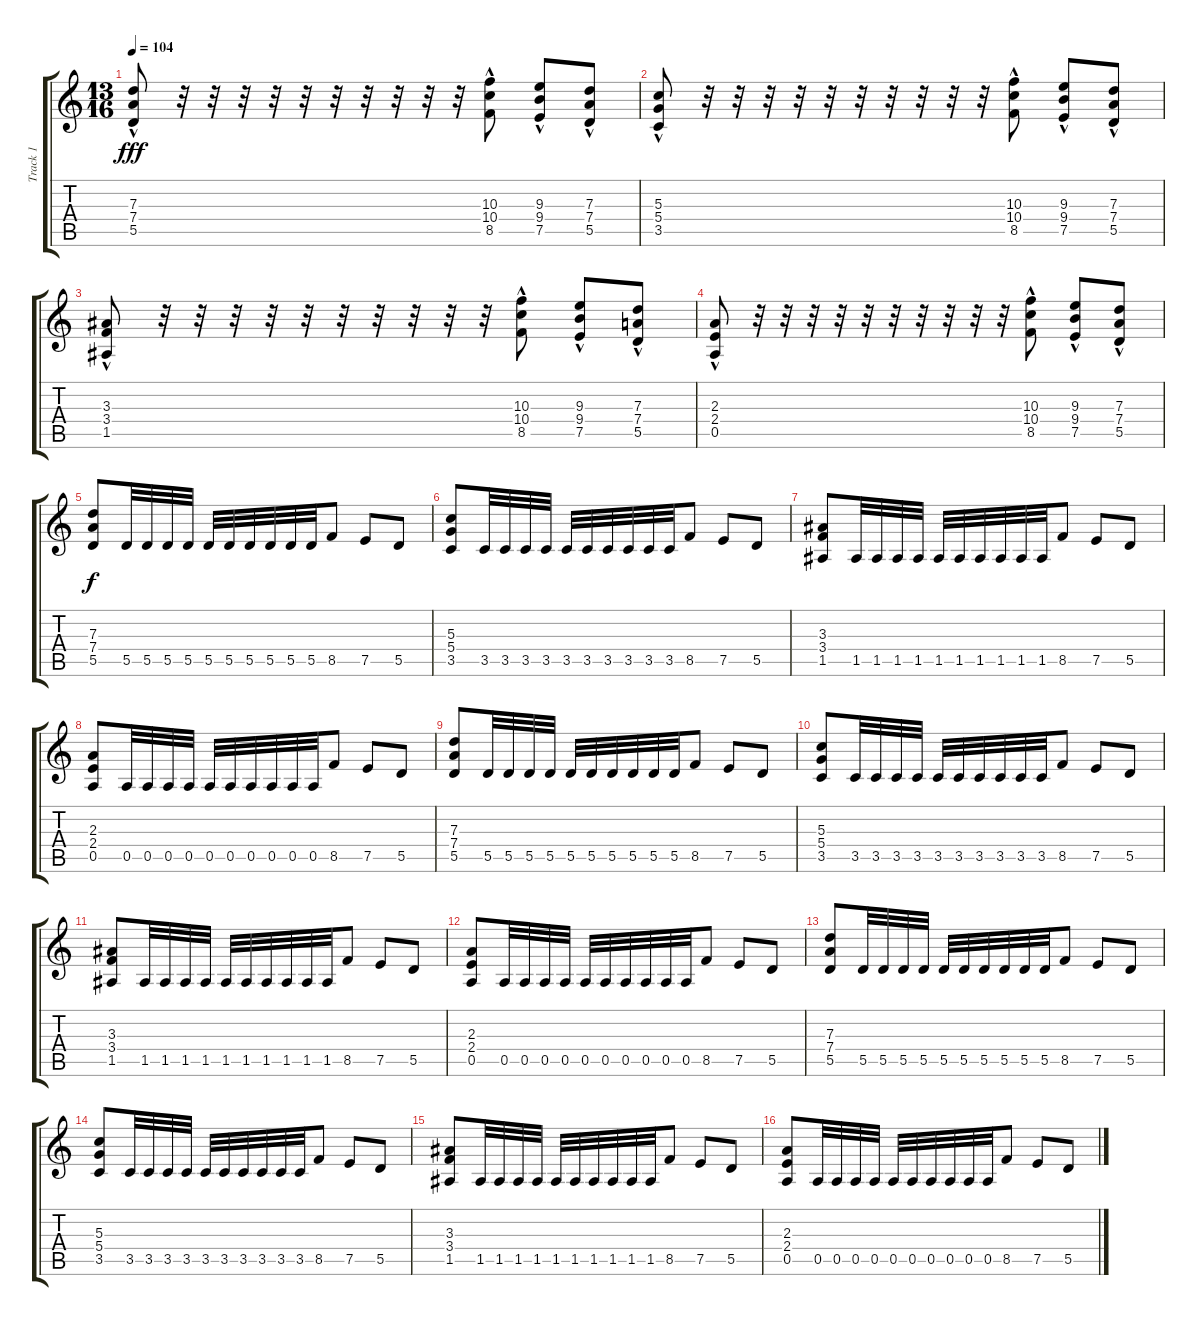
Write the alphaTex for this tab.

\track ("Track 1" "Track 1") {instrument overdrivenguitar}
\staff {score tabs}
\tuning (E4 B3 G3 D3 A2 D2) {hide}
\ts (13 16)
\tempo 104
\clef g2
\ks c
(7.3{hac} 7.4{hac} 5.5{hac}).8{dy fff} r.32 r.32 r.32 r.32 r.32 r.32 r.32 r.32 r.32 r.32 (10.3{hac} 10.4{hac} 8.5{hac}).8 (9.3{hac} 9.4{hac} 7.5{hac}).8 (7.3{hac} 7.4{hac} 5.5{hac}).8 |
(5.3{hac} 5.4{hac} 3.5{hac}).8 r.32 r.32 r.32 r.32 r.32 r.32 r.32 r.32 r.32 r.32 (10.3{hac} 10.4{hac} 8.5{hac}).8 (9.3{hac} 9.4{hac} 7.5{hac}).8 (7.3{hac} 7.4{hac} 5.5{hac}).8 |
(3.3{hac} 3.4{hac} 1.5{hac}).8 r.32 r.32 r.32 r.32 r.32 r.32 r.32 r.32 r.32 r.32 (10.3{hac} 10.4{hac} 8.5{hac}).8 (9.3{hac} 9.4{hac} 7.5{hac}).8 (7.3{hac} 7.4{hac} 5.5{hac}).8 |
(2.3{hac} 2.4{hac} 0.5{hac}).8 r.32 r.32 r.32 r.32 r.32 r.32 r.32 r.32 r.32 r.32 (10.3{hac} 10.4{hac} 8.5{hac}).8 (9.3{hac} 9.4{hac} 7.5{hac}).8 (7.3{hac} 7.4{hac} 5.5{hac}).8 |
(7.3 7.4 5.5).8{dy f} 5.5.32 5.5.32 5.5.32 5.5.32 5.5.32 5.5.32 5.5.32 5.5.32 5.5.32 5.5.32 8.5.8 7.5.8 5.5.8 |
(5.3 5.4 3.5).8 3.5.32 3.5.32 3.5.32 3.5.32 3.5.32 3.5.32 3.5.32 3.5.32 3.5.32 3.5.32 8.5.8 7.5.8 5.5.8 |
(3.3 3.4 1.5).8 1.5.32 1.5.32 1.5.32 1.5.32 1.5.32 1.5.32 1.5.32 1.5.32 1.5.32 1.5.32 8.5.8 7.5.8 5.5.8 |
(2.3 2.4 0.5).8 0.5.32 0.5.32 0.5.32 0.5.32 0.5.32 0.5.32 0.5.32 0.5.32 0.5.32 0.5.32 8.5.8 7.5.8 5.5.8 |
(7.3 7.4 5.5).8 5.5.32 5.5.32 5.5.32 5.5.32 5.5.32 5.5.32 5.5.32 5.5.32 5.5.32 5.5.32 8.5.8 7.5.8 5.5.8 |
(5.3 5.4 3.5).8 3.5.32 3.5.32 3.5.32 3.5.32 3.5.32 3.5.32 3.5.32 3.5.32 3.5.32 3.5.32 8.5.8 7.5.8 5.5.8 |
(3.3 3.4 1.5).8 1.5.32 1.5.32 1.5.32 1.5.32 1.5.32 1.5.32 1.5.32 1.5.32 1.5.32 1.5.32 8.5.8 7.5.8 5.5.8 |
(2.3 2.4 0.5).8 0.5.32 0.5.32 0.5.32 0.5.32 0.5.32 0.5.32 0.5.32 0.5.32 0.5.32 0.5.32 8.5.8 7.5.8 5.5.8 |
(7.3 7.4 5.5).8 5.5.32 5.5.32 5.5.32 5.5.32 5.5.32 5.5.32 5.5.32 5.5.32 5.5.32 5.5.32 8.5.8 7.5.8 5.5.8 |
(5.3 5.4 3.5).8 3.5.32 3.5.32 3.5.32 3.5.32 3.5.32 3.5.32 3.5.32 3.5.32 3.5.32 3.5.32 8.5.8 7.5.8 5.5.8 |
(3.3 3.4 1.5).8 1.5.32 1.5.32 1.5.32 1.5.32 1.5.32 1.5.32 1.5.32 1.5.32 1.5.32 1.5.32 8.5.8 7.5.8 5.5.8 |
(2.3 2.4 0.5).8 0.5.32 0.5.32 0.5.32 0.5.32 0.5.32 0.5.32 0.5.32 0.5.32 0.5.32 0.5.32 8.5.8 7.5.8 5.5.8
